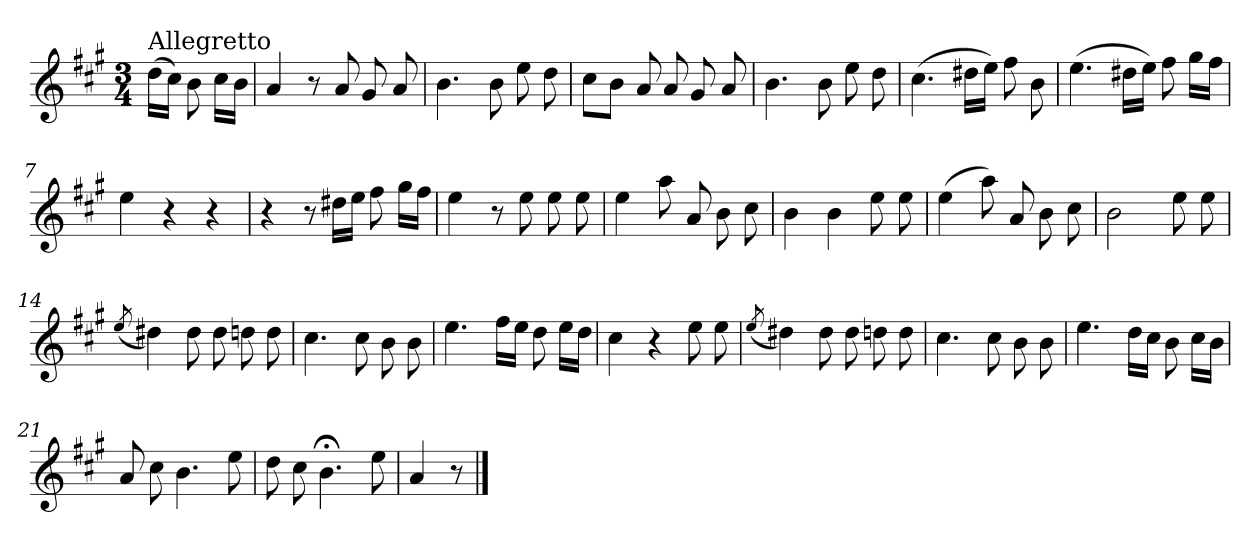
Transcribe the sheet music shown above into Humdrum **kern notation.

**kern
*part1
*staff1
*clefG2
*k[f#c#g#]
*A:
*M3/4
=
!LO:TX:a:t=Allegretto
(>16dd\LL
16cc#\JJ)
8b\
16cc#\LL
16b\JJ
=1
4a/
8r
8a/
8g#/
8a/
=2
4.b\
8b\
8ee\
8dd\
=3
8cc#\L
8b\J
8a/
8a/
8g#/
8a/
=4
4.b\
8b\
8ee\
8dd\
=5
(>4.cc#\
16dd#X\LL
16ee\JJ)
8ff#\
8b\
!!LO:LB:g=z
=6
(>4.ee\
16dd#X\LL
16ee\JJ)
8ff#\
16gg#\LL
16ff#\JJ
=7
4ee\
4r
4r
=8
4r
8r
16dd#X\LL
16ee\JJ
8ff#\
16gg#\LL
16ff#\JJ
=9
4ee\
8r
8ee\
8ee\
8ee\
=10
4ee\
8aa\
8a/
8b\
8cc#\
=11
4b\
4b\
8ee\
8ee\
!!LO:LB:g=z
=12
(>4ee\
8aa\)
8a/
8b\
8cc#\
=13
2b\
8ee\
8ee\
=14
(<8qee/
4dd#X\)
8dd#\
8dd#\
8ddn\
8dd\
=15
4.cc#\
8cc#\
8b\
8b\
=16
4.ee\
16ff#\LL
16ee\JJ
8dd\
16ee\LL
16dd\JJ
=17
4cc#\
4r
8ee\
8ee\
!!LO:LB:g=z
=18
(<8qee/
4dd#X\)
8dd#\
8dd#\
8ddn\
8dd\
=19
4.cc#\
8cc#\
8b\
8b\
=20
4.ee\
16dd\LL
16cc#\JJ
8b\
16cc#\LL
16b\JJ
=21
8a/
8cc#\
4.b\
8ee\
=22
8dd\
8cc#\
4.b;<\
8ee\
=23
4a/
8r
==
*-
